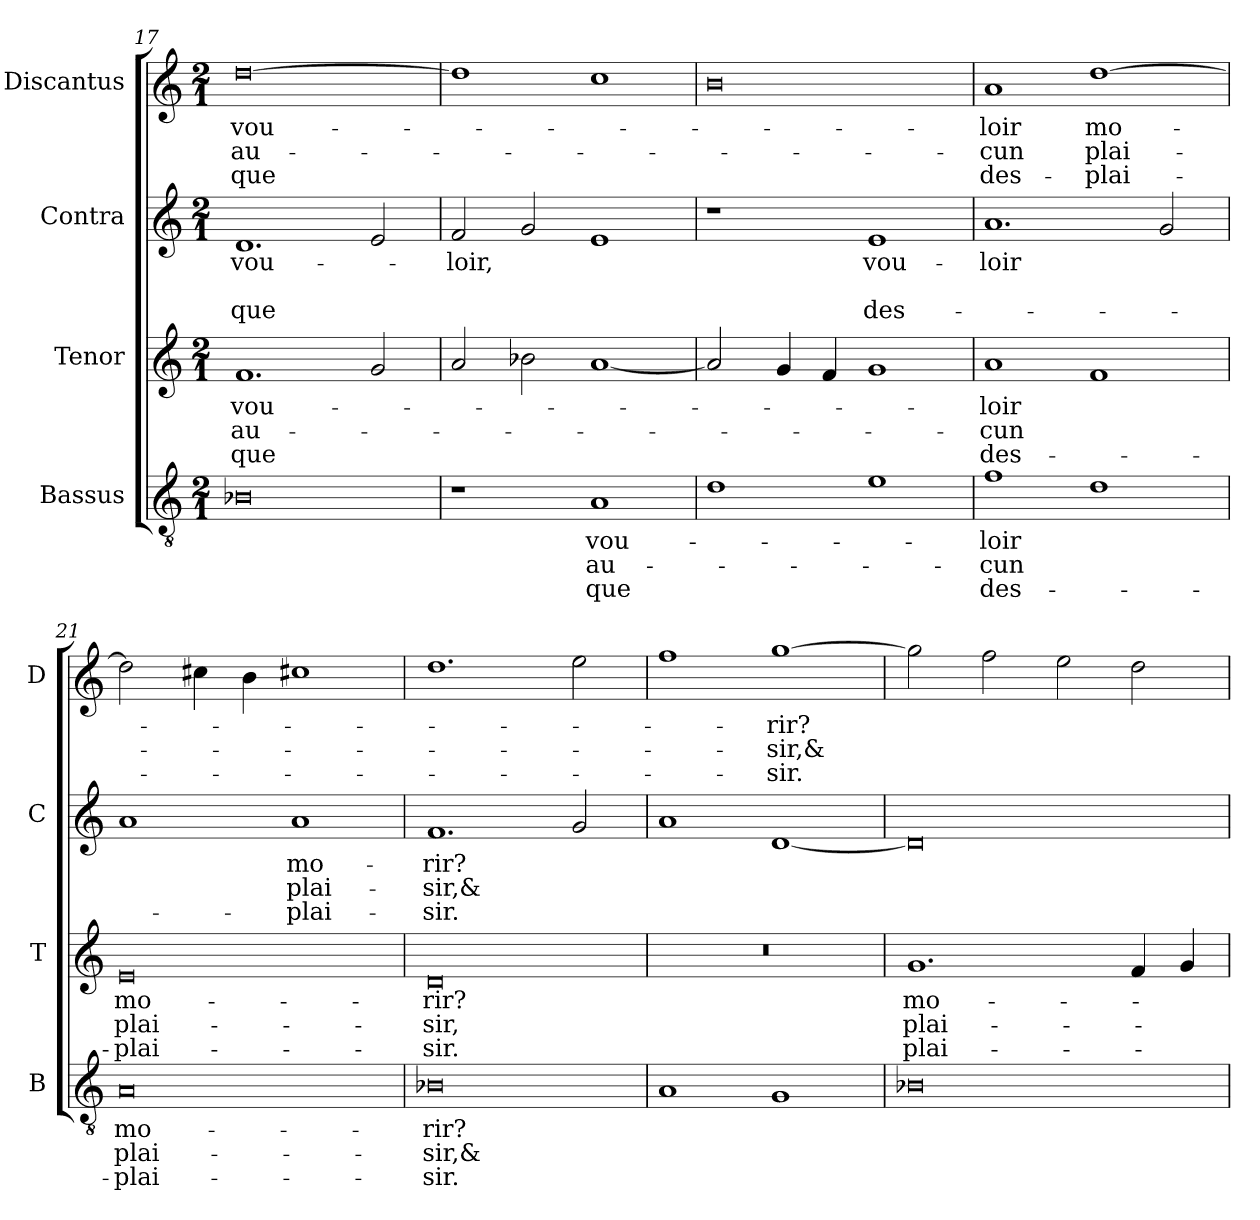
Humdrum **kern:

**kern	**text	**text	**text	**kern	**text	**text	**text	**kern	**text	**text	**text	**kern	**text	**text	**text
*part4	*part4	*part4	*part4	*part3	*part3	*part3	*part3	*part2	*part2	*part2	*part2	*part1	*part1	*part1	*part1
*staff4	*staff4	*staff4	*staff4	*staff3	*staff3	*staff3	*staff3	*staff2	*staff2	*staff2	*staff2	*staff1	*staff1	*staff1	*staff1
*I"Bassus	*	*	*	*I"Tenor	*	*	*	*I"Contra	*	*	*	*I"Discantus	*	*	*
*I'B	*	*	*	*I'T	*	*	*	*I'C	*	*	*	*I'D	*	*	*
*clefGv2	*	*	*	*clefG2	*	*	*	*clefG2	*	*	*	*clefG2	*	*	*
*k[]	*	*	*	*k[]	*	*	*	*k[]	*	*	*	*k[]	*	*	*
*M2/1	*	*	*	*M2/1	*	*	*	*M2/1	*	*	*	*M2/1	*	*	*
=17	=17	=17	=17	=17	=17	=17	=17	=17	=17	=17	=17	=17	=17	=17	=17
0B-X	.	.	.	1.f	vou-	au-	que	1.d	vou-	.	que	[0dd	vou-	au-	que
.	.	.	.	2g	.	.	.	2e	.	.	.	.	.	.	.
=18	=18	=18	=18	=18	=18	=18	=18	=18	=18	=18	=18	=18	=18	=18	=18
1r	.	.	.	2a	.	.	.	2f	-loir,	.	.	1dd]	.	.	.
.	.	.	.	2b-X	.	.	.	2g	.	.	.	.	.	.	.
1A	vou-	au-	que	[1a	.	.	.	1e	.	.	.	1cc	.	.	.
=19	=19	=19	=19	=19	=19	=19	=19	=19	=19	=19	=19	=19	=19	=19	=19
1d	.	.	.	2a]	.	.	.	1r	.	.	.	0b	.	.	.
.	.	.	.	4g	.	.	.	.	.	.	.	.	.	.	.
.	.	.	.	4f	.	.	.	.	.	.	.	.	.	.	.
1e	.	.	.	1g	.	.	.	1e	vou-	.	des-	.	.	.	.
=20	=20	=20	=20	=20	=20	=20	=20	=20	=20	=20	=20	=20	=20	=20	=20
1f	-loir	-cun	des-	1a	-loir	-cun	des-	1.a	-loir	.	.	1a	-loir	-cun	des-
1d	.	.	.	1f	.	.	.	.	.	.	.	[1dd	mo-	plai-	-plai-
.	.	.	.	.	.	.	.	2g	.	.	.	.	.	.	.
=21	=21	=21	=21	=21	=21	=21	=21	=21	=21	=21	=21	=21	=21	=21	=21
0A	mo-	plai-	-plai-	0e	mo-	plai-	-plai-	1a	.	.	.	2dd]	.	.	.
.	.	.	.	.	.	.	.	.	.	.	.	4cc#X	.	.	.
.	.	.	.	.	.	.	.	.	.	.	.	4b	.	.	.
.	.	.	.	.	.	.	.	1a	mo-	plai-	-plai-	1cc#X	.	.	.
=22	=22	=22	=22	=22	=22	=22	=22	=22	=22	=22	=22	=22	=22	=22	=22
0B-X	-rir?	-sir,&	-sir.	0d	-rir?	-sir,	-sir.	1.f	-rir?	-sir,&	-sir.	1.dd	.	.	.
.	.	.	.	.	.	.	.	2g	.	.	.	2ee	.	.	.
=23	=23	=23	=23	=23	=23	=23	=23	=23	=23	=23	=23	=23	=23	=23	=23
1A	.	.	.	0r	.	.	.	1a	.	.	.	1ff	.	.	.
1G	.	.	.	.	.	.	.	[1d	.	.	.	[1gg	-rir?	-sir,&	-sir.
=24	=24	=24	=24	=24	=24	=24	=24	=24	=24	=24	=24	=24	=24	=24	=24
0B-X	.	.	.	1.g	mo-	plai-	plai-	0d]	.	.	.	2gg]	.	.	.
.	.	.	.	.	.	.	.	.	.	.	.	2ff	.	.	.
.	.	.	.	.	.	.	.	.	.	.	.	2ee	.	.	.
.	.	.	.	4f	.	.	.	.	.	.	.	2dd	.	.	.
.	.	.	.	4g	.	.	.	.	.	.	.	.	.	.	.
=	=	=	=	=	=	=	=	=	=	=	=	=	=	=	=
*-	*-	*-	*-	*-	*-	*-	*-	*-	*-	*-	*-	*-	*-	*-	*-
